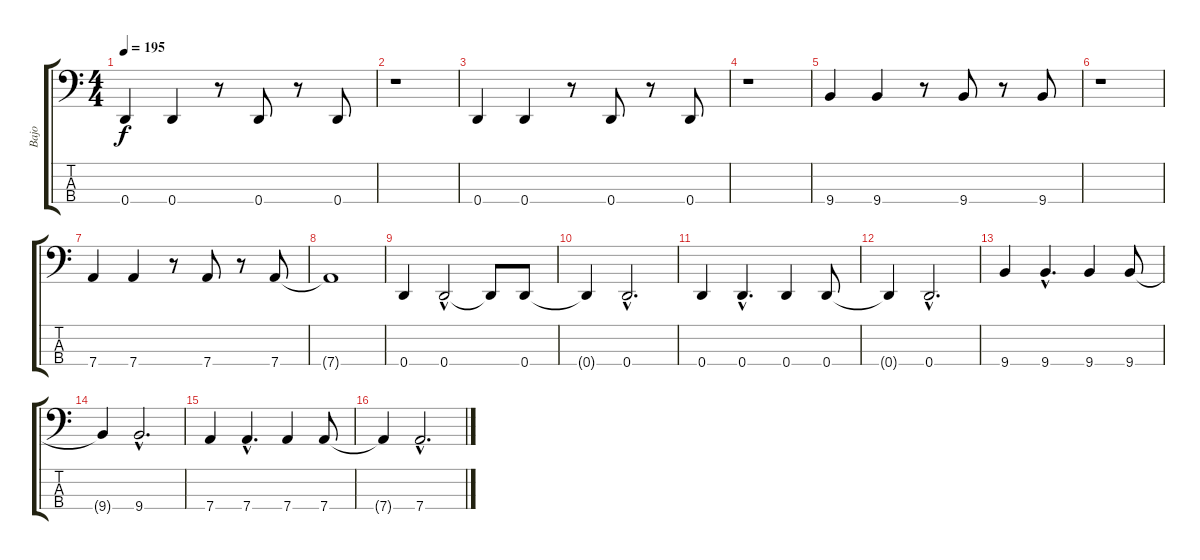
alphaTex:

\track ("Bajo" "Bajo") {instrument electricbasspick}
\staff {score tabs}
\tuning (G2 D2 A1 D1) {hide}
\ts (4 4)
\tempo 195
\clef f4
\ks c
0.4.4{dy f} 0.4.4 r.8 0.4.8 r.8 0.4.8 |
r.1 |
0.4.4 0.4.4 r.8 0.4.8 r.8 0.4.8 |
r.1 |
9.4.4 9.4.4 r.8 9.4.8 r.8 9.4.8 |
r.1 |
7.4.4 7.4.4 r.8 7.4.8 r.8 7.4.8 |
7.4{t}.1 |
0.4.4 0.4{hac}.2 0.4{t}.8 0.4.8 |
0.4{t}.4 0.4{hac}.2{d} |
0.4.4 0.4{hac}.4{d} 0.4.4 0.4.8 |
0.4{t}.4 0.4{hac}.2{d} |
9.4.4 9.4{hac}.4{d} 9.4.4 9.4.8 |
9.4{t}.4 9.4{hac}.2{d} |
7.4.4 7.4{hac}.4{d} 7.4.4 7.4.8 |
7.4{t}.4 7.4{hac}.2{d}
